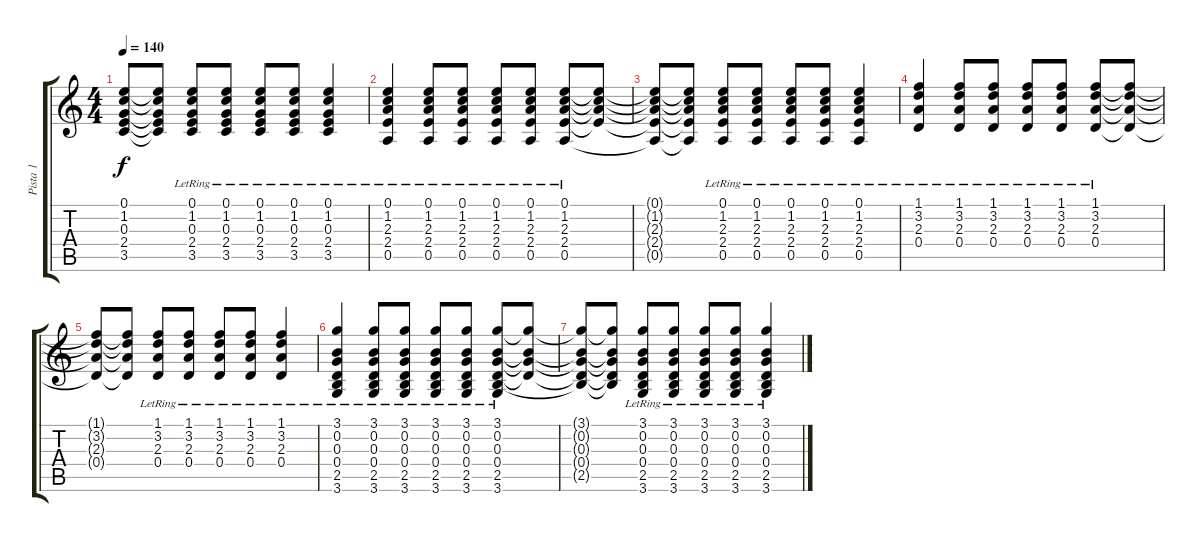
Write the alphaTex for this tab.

\track ("Pista 1" "Pista 1") {instrument acousticguitarsteel}
\staff {score tabs}
\tuning (E4 B3 G3 D3 A2 E2) {hide}
\ts (4 4)
\tempo 140
\clef g2
\ks c
(0.1{t} 1.2{t} 0.3{t} 2.4{t} 3.5{t}).8{dy f} (0.1{t} 1.2{t} 0.3{t} 2.4{t} 3.5{t}).8 (0.1{lr} 1.2{lr} 0.3{lr} 2.4{lr} 3.5{lr}).8 (0.1{lr} 1.2{lr} 0.3{lr} 2.4{lr} 3.5{lr}).8 (0.1{lr} 1.2{lr} 0.3{lr} 2.4{lr} 3.5{lr}).8 (0.1{lr} 1.2{lr} 0.3{lr} 2.4{lr} 3.5{lr}).8 (0.1{lr} 1.2{lr} 0.3{lr} 2.4{lr} 3.5{lr}).4 |
(0.1{lr} 1.2{lr} 2.3{lr} 2.4{lr} 0.5{lr}).4 (0.1{lr} 1.2{lr} 2.3{lr} 2.4{lr} 0.5{lr}).8 (0.1{lr} 1.2{lr} 2.3{lr} 2.4{lr} 0.5{lr}).8 (0.1{lr} 1.2{lr} 2.3{lr} 2.4{lr} 0.5{lr}).8 (0.1{lr} 1.2{lr} 2.3{lr} 2.4{lr} 0.5{lr}).8 (0.1{lr} 1.2{lr} 2.3{lr} 2.4{lr} 0.5{lr}).8 (0.1{t} 1.2{t} 2.3{t} 2.4{t}).8 |
(0.1{t} 1.2{t} 2.3{t} 2.4{t} 0.5{t}).8 (0.1{t} 1.2{t} 2.3{t} 2.4{t} 0.5{t}).8 (0.1{lr} 1.2{lr} 2.3{lr} 2.4{lr} 0.5{lr}).8 (0.1{lr} 1.2{lr} 2.3{lr} 2.4{lr} 0.5{lr}).8 (0.1{lr} 1.2{lr} 2.3{lr} 2.4{lr} 0.5{lr}).8 (0.1{lr} 1.2{lr} 2.3{lr} 2.4{lr} 0.5{lr}).8 (0.1{lr} 1.2{lr} 2.3{lr} 2.4{lr} 0.5{lr}).4 |
(1.1{lr} 3.2{lr} 2.3{lr} 0.4).4 (1.1{lr} 3.2{lr} 2.3{lr} 0.4{lr}).8 (1.1{lr} 3.2{lr} 2.3{lr} 0.4{lr}).8 (1.1{lr} 3.2{lr} 2.3{lr} 0.4{lr}).8 (1.1{lr} 3.2{lr} 2.3{lr} 0.4{lr}).8 (1.1{lr} 3.2{lr} 2.3{lr} 0.4{lr}).8 (1.1{t} 3.2{t} 2.3{t} 0.4{t}).8 |
(1.1{t} 3.2{t} 2.3{t} 0.4{t}).8 (1.1{t} 3.2{t} 2.3{t} 0.4{t}).8 (1.1{lr} 3.2{lr} 2.3{lr} 0.4{lr}).8 (1.1{lr} 3.2{lr} 2.3{lr} 0.4{lr}).8 (1.1{lr} 3.2{lr} 2.3{lr} 0.4{lr}).8 (1.1{lr} 3.2{lr} 2.3{lr} 0.4{lr}).8 (1.1{lr} 3.2{lr} 2.3{lr} 0.4{lr}).4 |
(3.1{lr} 0.2{lr} 0.3{lr} 0.4{lr} 2.5{lr} 3.6).4 (3.1{lr} 0.2{lr} 0.3{lr} 0.4{lr} 2.5{lr} 3.6).8 (3.1{lr} 0.2{lr} 0.3{lr} 0.4{lr} 2.5{lr} 3.6).8 (3.1{lr} 0.2{lr} 0.3{lr} 0.4{lr} 2.5{lr} 3.6).8 (3.1{lr} 0.2{lr} 0.3{lr} 0.4{lr} 2.5{lr} 3.6).8 (3.1{lr} 0.2{lr} 0.3{lr} 0.4{lr} 2.5{lr} 3.6).8 (3.1{t} 0.2{t} 0.3{t} 0.4{t}).8 |
(3.1{t} 0.2{t} 0.3{t} 0.4{t} 2.5{t}).8 (3.1{t} 0.2{t} 0.3{t} 0.4{t} 2.5{t}).8 (3.1{lr} 0.2{lr} 0.3{lr} 0.4{lr} 2.5{lr} 3.6).8 (3.1{lr} 0.2{lr} 0.3{lr} 0.4{lr} 2.5{lr} 3.6).8 (3.1{lr} 0.2{lr} 0.3{lr} 0.4{lr} 2.5{lr} 3.6).8 (3.1{lr} 0.2{lr} 0.3{lr} 0.4{lr} 2.5{lr} 3.6).8 (3.1{lr} 0.2{lr} 0.3{lr} 0.4{lr} 2.5{lr} 3.6).4
